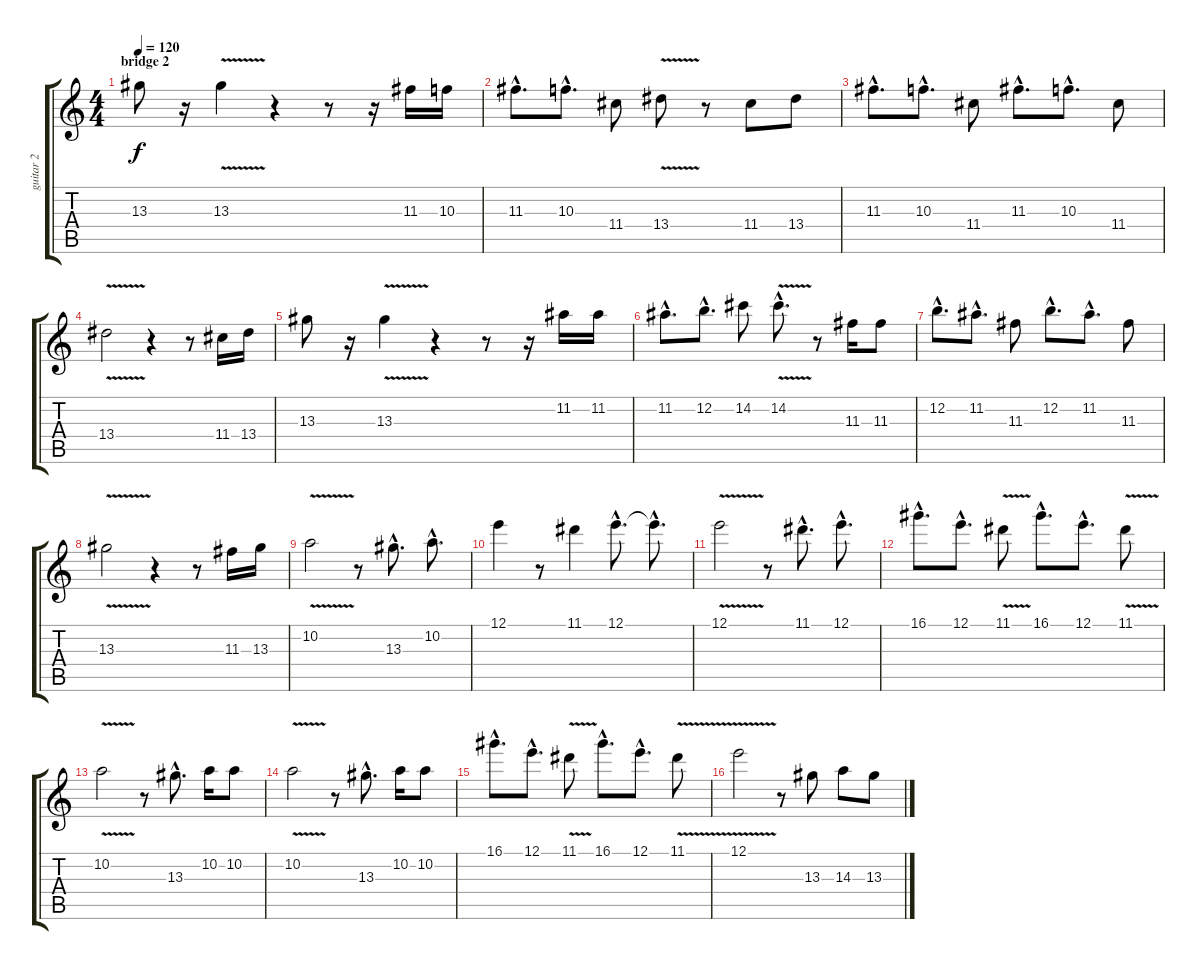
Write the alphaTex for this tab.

\track ("guitar 2" "guitar 2") {instrument overdrivenguitar}
\staff {score tabs}
\tuning (E4 B3 G3 D3 A2 E2) {hide}
\ts (4 4)
\section ("" "bridge 2")
\tempo 120
\clef g2
\ks c
13.3.8{dy f} r.16 13.3{v}.4 r.4 r.8 r.16 11.3.16 10.3.16 |
11.3{hac}.8{d} 10.3{hac}.8{d} 11.4.8 13.4{v}.8 r.8 11.4.8 13.4.8 |
11.3{hac}.8{d} 10.3{hac}.8{d} 11.4.8 11.3{hac}.8{d} 10.3{hac}.8{d} 11.4.8 |
13.4{v}.2 r.4 r.8 11.4.16 13.4.16 |
13.3.8 r.16 13.3{v}.4 r.4 r.8 r.16 11.2.16 11.2.16 |
11.2{hac}.8{d} 12.2{hac}.8{d} 14.2.8 14.2{v hac}.8{d} r.8 11.3.16 11.3.8 |
12.2{hac}.8{d} 11.2{hac}.8{d} 11.3.8 12.2{hac}.8{d} 11.2{hac}.8{d} 11.3.8 |
13.3{v}.2 r.4 r.8 11.3.16 13.3.16 |
10.2{v}.2 r.8 13.3{hac}.8{d} 10.2{hac}.8{d} |
12.1.4 r.8 11.1.4 12.1{hac}.8{d} 12.1{hac t}.8{d} |
12.1{v}.2 r.8 11.1{hac}.8{d} 12.1{hac}.8{d} |
16.1{hac}.8{d} 12.1{hac}.8{d} 11.1{v}.8 16.1{hac}.8{d} 12.1{hac}.8{d} 11.1{v}.8 |
10.2{v}.2 r.8 13.3{hac}.8{d} 10.2.16 10.2.8 |
10.2{v}.2 r.8 13.3{hac}.8{d} 10.2.16 10.2.8 |
16.1{hac}.8{d} 12.1{hac}.8{d} 11.1{v}.8 16.1{hac}.8{d} 12.1{hac}.8{d} 11.1{v}.8 |
12.1{v}.2 r.8 13.3.8 14.3.8 13.3.8
